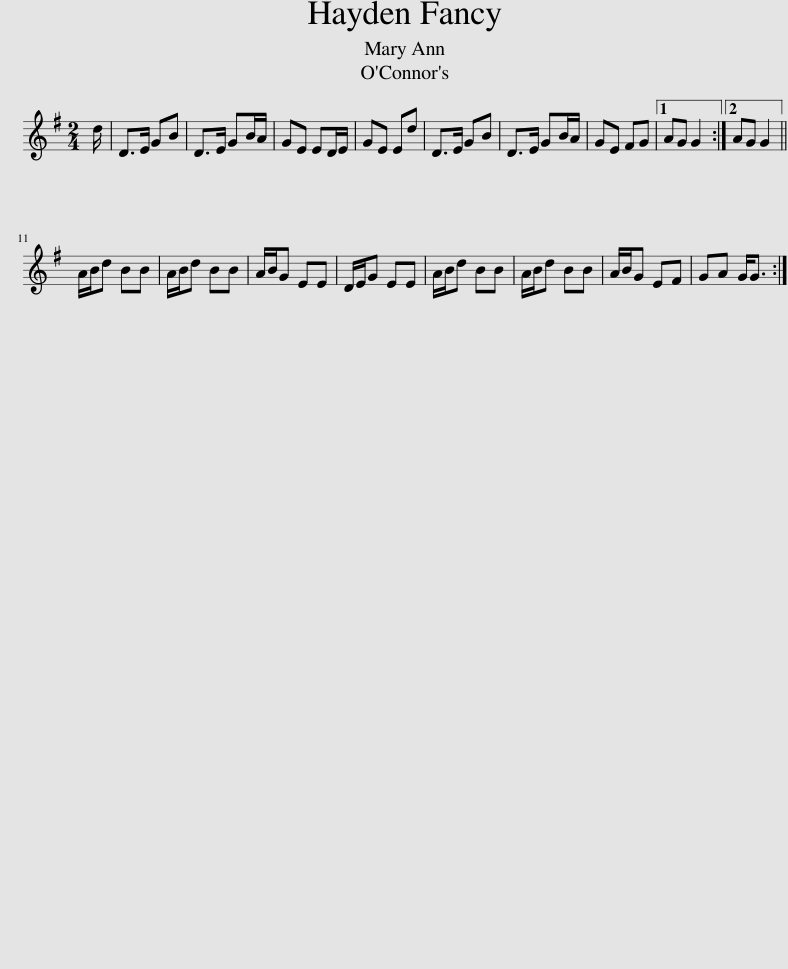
X:1
L:1/8
M:2/4
I:linebreak $
K:G
V:1 treble
V:1
 d/ | D>E GB | D>E GB/A/ | GE ED/E/ | GE Ed | %5
 D>E GB | D>E GB/A/ | GE FG |1 AG G2 :|2 AG G2 ||$ %10
 A/B/d BB | A/B/d BB | A/B/G EE | D/E/G EE | A/B/d BB | %15
 A/B/d BB | A/B/G EF | GA G<G :| %18
